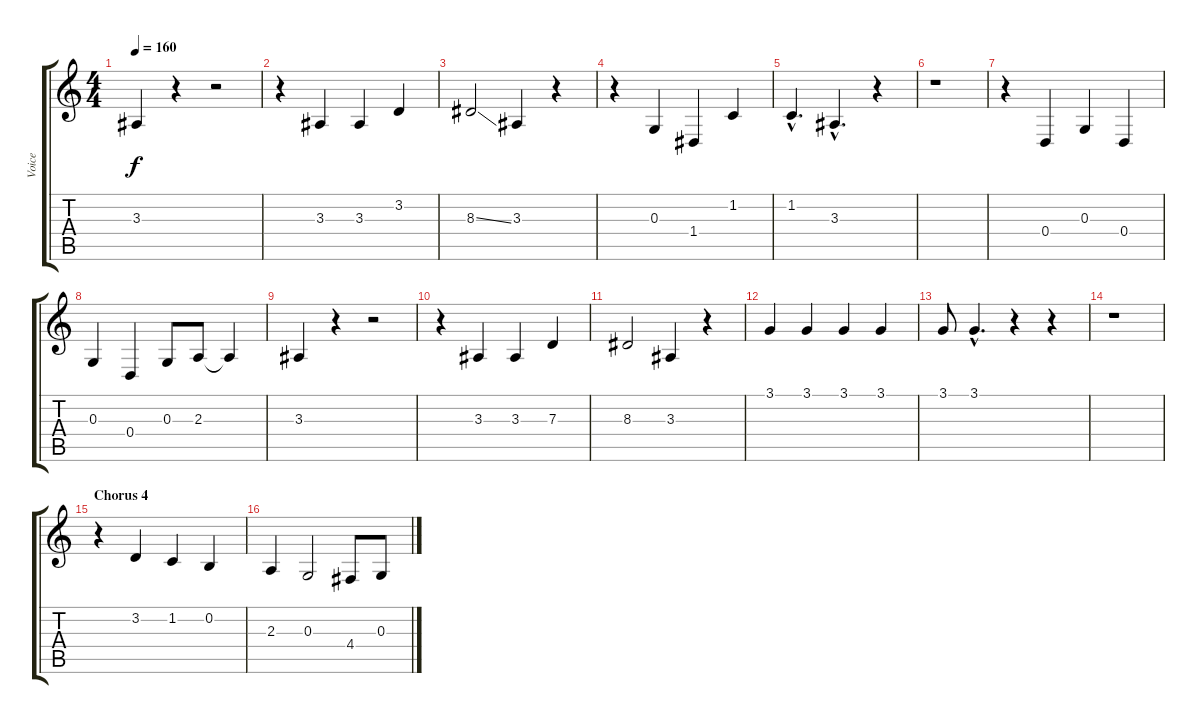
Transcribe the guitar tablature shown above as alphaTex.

\track ("Voice" "Voice") {instrument tenorsax}
\staff {score tabs}
\tuning (E4 B3 G3 D3 A2 E2) {hide}
\ts (4 4)
\tempo 160
\clef g2
\ks c
3.3.4{dy f} r.4 r.2 |
r.4 3.3.4 3.3.4 3.2.4 |
8.3{ss}.2 3.3.4 r.4 |
r.4 0.3.4 1.4.4 1.2.4 |
1.2{hac}.4{d} 3.3{hac}.4{d} r.4 |
r.1 |
r.4 0.4.4 0.3.4 0.4.4 |
0.3.4 0.4.4 0.3.8 2.3.8 2.3{t}.4 |
3.3.4 r.4 r.2 |
r.4 3.3.4 3.3.4 7.3.4 |
8.3.2 3.3.4 r.4 |
3.1.4 3.1.4 3.1.4 3.1.4 |
3.1.8 3.1{hac}.4{d} r.4 r.4 |
r.1 |
\section ("" "Chorus 4")
r.4 3.2.4 1.2.4 0.2.4 |
2.3.4 0.3.2 4.4.8 0.3.8
